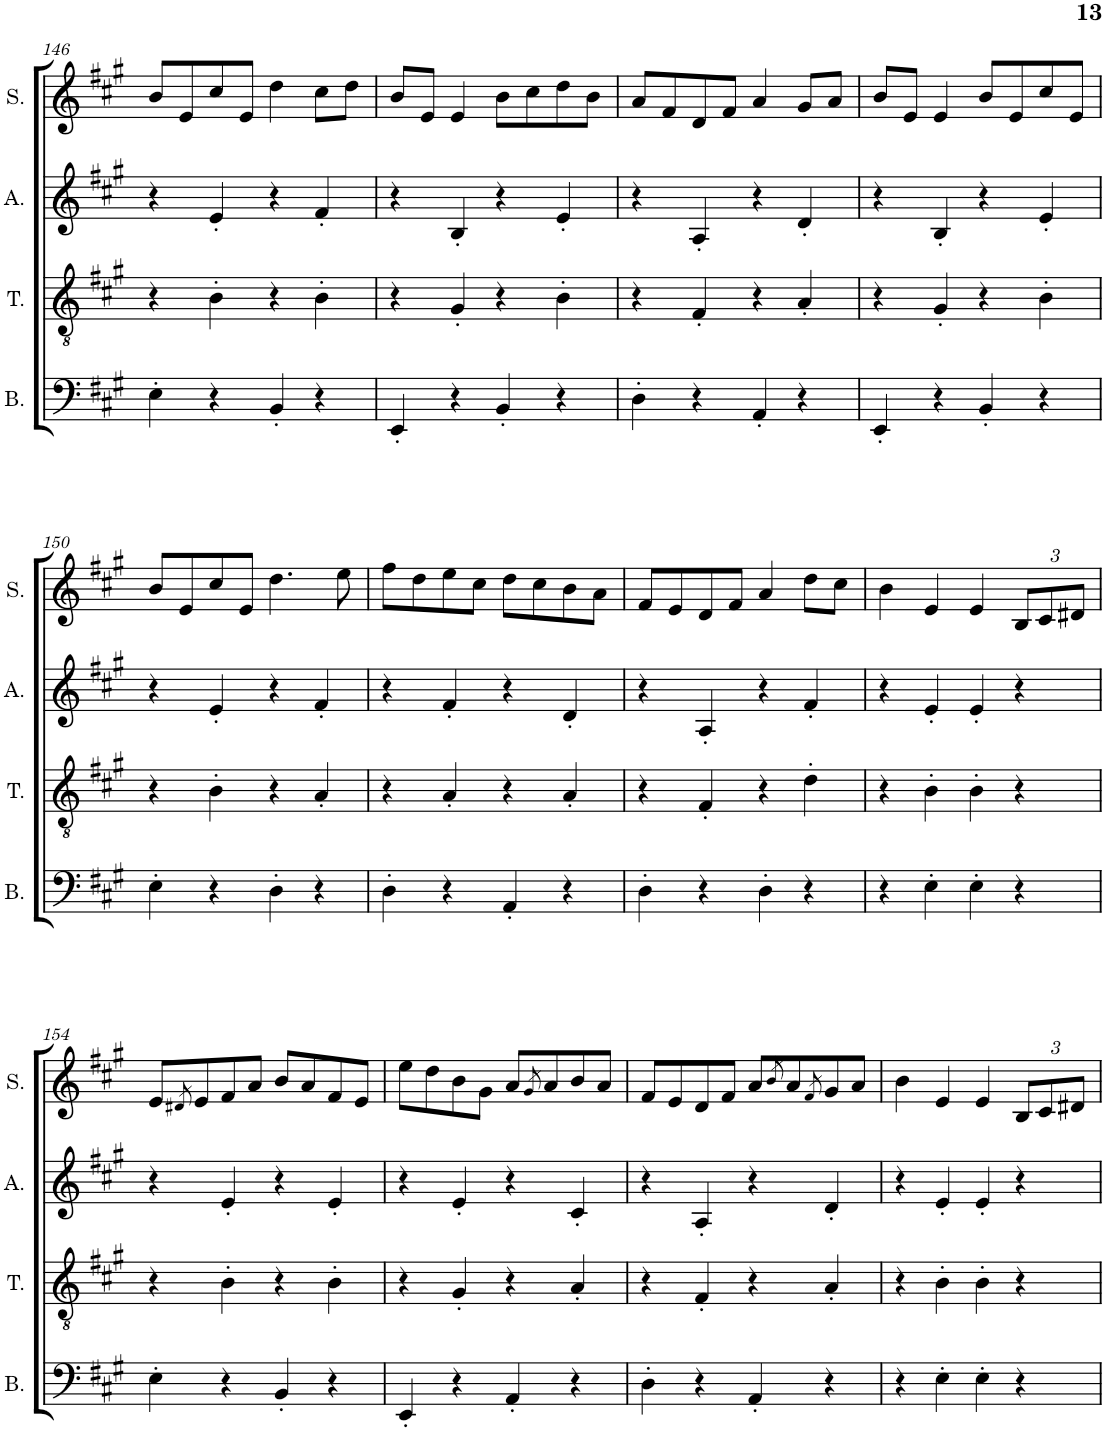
**kern	**kern	**kern	**kern
*part4	*part3	*part2	*part1
*staff4	*staff3	*staff2	*staff1
*I"Bass	*I"Tenor	*I"Alto	*I"Soprano
*I'B.	*I'T.	*I'A.	*I'S.
!!LO:PB:g=z
*clefF4	*clefGv2	*clefG2	*clefG2
*k[f#c#g#]	*k[f#c#g#]	*k[f#c#g#]	*k[f#c#g#]
*M4/4	*M4/4	*M4/4	*M4/4
=146	=146	=146	=146
4E'\	4r	4r	8b/L
.	.	.	8e/
4r	4B'\	4e'/	8cc#/
.	.	.	8e/J
4BB'/	4r	4r	4dd\
4r	4B'\	4f#'/	8cc#\L
.	.	.	8dd\J
=147	=147	=147	=147
4EE'/	4r	4r	8b/L
.	.	.	8e/J
4r	4G#'/	4B'/	4e/
4BB'/	4r	4r	8b\L
.	.	.	8cc#\
4r	4B'\	4e'/	8dd\
.	.	.	8b\J
=148	=148	=148	=148
4D'\	4r	4r	8a/L
.	.	.	8f#/
4r	4F#'/	4A'/	8d/
.	.	.	8f#/J
4AA'/	4r	4r	4a/
4r	4A'/	4d'/	8g#/L
.	.	.	8a/J
=149	=149	=149	=149
4EE'/	4r	4r	8b/L
.	.	.	8e/J
4r	4G#'/	4B'/	4e/
4BB'/	4r	4r	8b/L
.	.	.	8e/
4r	4B'\	4e'/	8cc#/
.	.	.	8e/J
!!LO:LB:g=z
=150	=150	=150	=150
4E'\	4r	4r	8b/L
.	.	.	8e/
4r	4B'\	4e'/	8cc#/
.	.	.	8e/J
4D'\	4r	4r	4.dd\
4r	4A'/	4f#'/	.
.	.	.	8ee\
=151	=151	=151	=151
4D'\	4r	4r	8ff#\L
.	.	.	8dd\
4r	4A'/	4f#'/	8ee\
.	.	.	8cc#\J
4AA'/	4r	4r	8dd\L
.	.	.	8cc#\
4r	4A'/	4d'/	8b\
.	.	.	8a\J
=152	=152	=152	=152
4D'\	4r	4r	8f#/L
.	.	.	8e/
4r	4F#'/	4A'/	8d/
.	.	.	8f#/J
4D'\	4r	4r	4a/
4r	4d'\	4f#'/	8dd\L
.	.	.	8cc#\J
=153	=153	=153	=153
4r	4r	4r	4b\
4E'\	4B'\	4e'/	4e/
4E'\	4B'\	4e'/	4e/
*	*	*	*Xbrackettup
4r	4r	4r	12B/L
.	.	.	12c#/
.	.	.	12d#X/J
!!LO:LB:g=z
=154	=154	=154	=154
4E'\	4r	4r	8e/L
.	.	.	8qd#X/
.	.	.	8e/
4r	4B'\	4e'/	8f#/
.	.	.	8a/J
4BB'/	4r	4r	8b/L
.	.	.	8a/
4r	4B'\	4e'/	8f#/
.	.	.	8e/J
=155	=155	=155	=155
4EE'/	4r	4r	8ee\L
.	.	.	8dd\
4r	4G#'/	4e'/	8b\
.	.	.	8g#\J
4AA'/	4r	4r	8a/L
.	.	.	8qg#/
.	.	.	8a/
4r	4A'/	4c#'/	8b/
.	.	.	8a/J
=156	=156	=156	=156
4D'\	4r	4r	8f#/L
.	.	.	8e/
4r	4F#'/	4A'/	8d/
.	.	.	8f#/J
4AA'/	4r	4r	8a/L
.	.	.	8qb/
.	.	.	8a/
.	.	.	8qf#/
4r	4A'/	4d'/	8g#/
.	.	.	8a/J
=157	=157	=157	=157
4r	4r	4r	4b\
4E'\	4B'\	4e'/	4e/
4E'\	4B'\	4e'/	4e/
4r	4r	4r	12B/L
.	.	.	12c#/
.	.	.	12d#X/J
=	=	=	=
*-	*-	*-	*-
